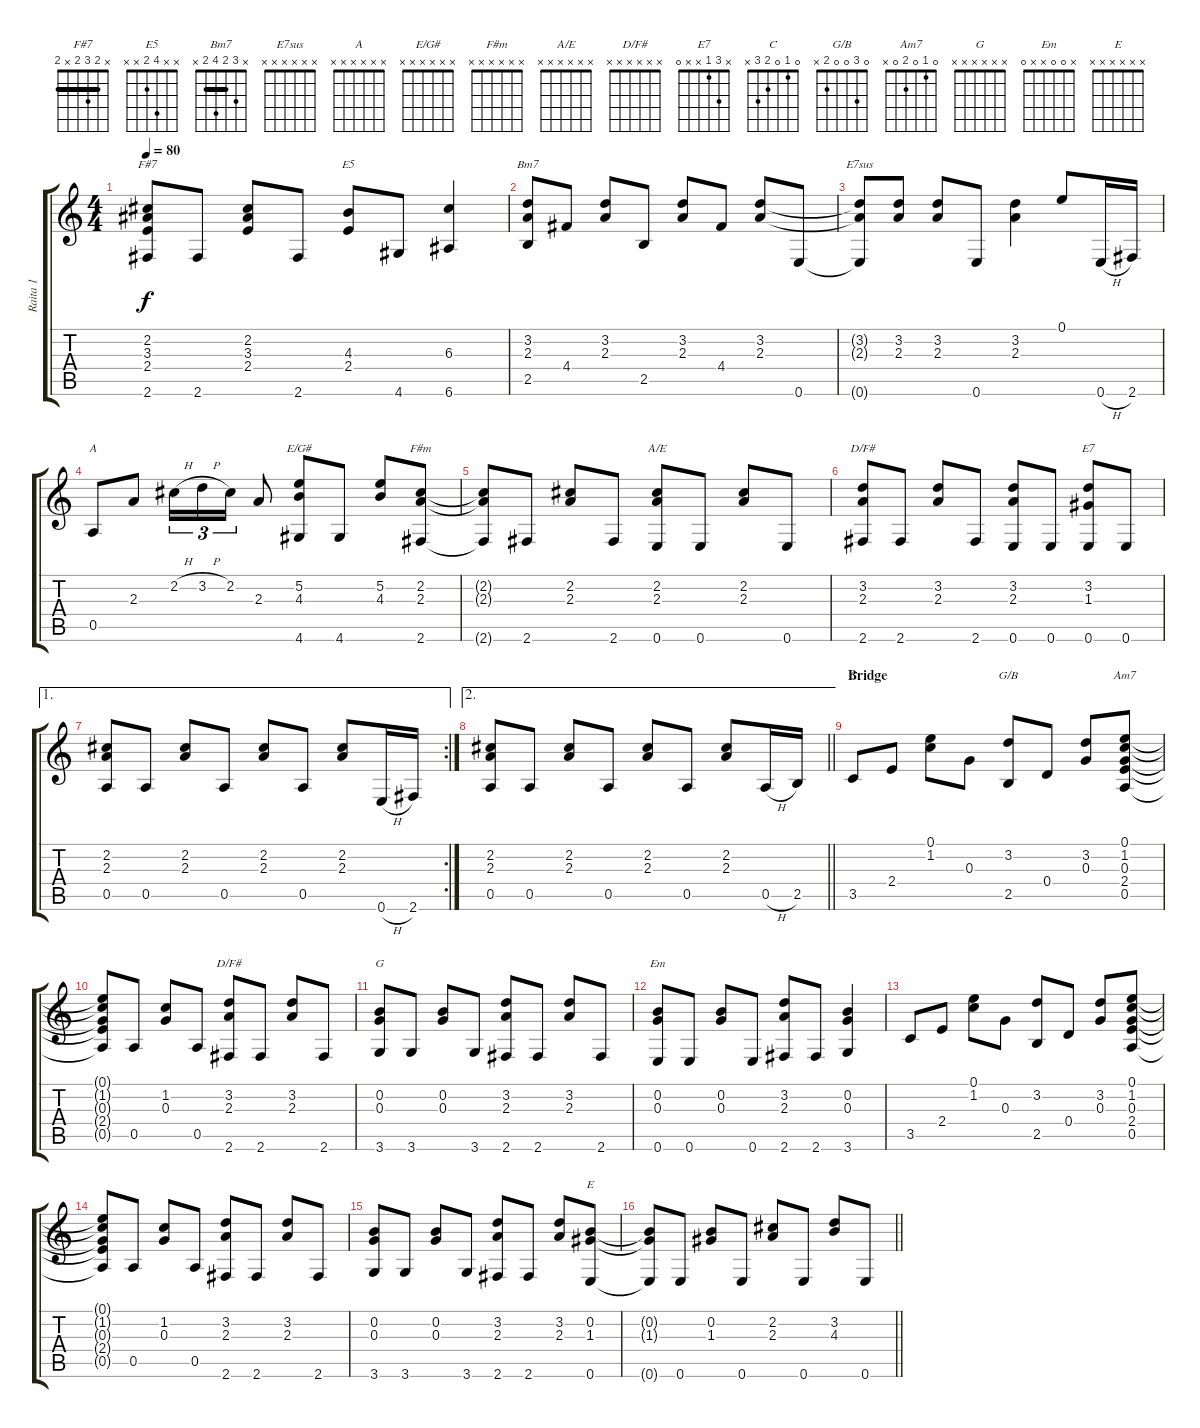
\track ("Raita 1" "Raita 1") {instrument acousticguitarsteel}
\staff {score tabs}
\tuning (E4 B3 G3 D3 A2 E2) {hide}
\chord ("F#7" x 2 3 2 x 2) {barre 2}
\chord ("E5" x x 4 2 x x)
\chord ("Bm7" x 3 2 4 2 x) {barre 2}
\chord ("E7sus" x x x x x x)
\chord ("A" x x x x x x)
\chord ("E/G#" x x x x x x)
\chord ("F#m" x x x x x x)
\chord ("A/E" x x x x x x)
\chord ("D/F#" x 3 2 x x 2)
\chord ("E7" x 3 1 x x 0)
\chord ("C" 0 1 0 2 3 x)
\chord ("G/B" 0 3 0 0 2 x)
\chord ("Am7" 0 1 0 2 0 x)
\chord ("D/F#" x x x x x x)
\chord ("G" x x x x x x)
\chord ("Em" x 0 0 x x 0)
\chord ("E" x x x x x x)
\ts (4 4)
\tempo 80
\clef g2
\ks c
(2.2 3.3 2.4 2.6).8{ch "F#7" dy f} 2.6.8 (2.2 3.3 2.4).8 2.6.8 (4.3 2.4).8{ch "E5"} 4.6.8 (6.3 6.6).4 |
(3.2 2.3 2.5).8{ch "Bm7"} 4.4.8 (3.2 2.3).8 2.5.8 (3.2 2.3).8 4.4.8 (3.2 2.3).8 0.6.8 |
(3.2{t} 2.3{t} 0.6{t}).8{ch "E7sus"} (3.2 2.3).8 (3.2 2.3).8 0.6.8 (3.2 2.3).4 0.1.8 0.6{h}.16 2.6.16 |
0.5.8{ch "A"} 2.3.8 2.2{h}.16{tu (3 2)} 3.2{h}.16{tu (3 2)} 2.2.16{tu (3 2)} 2.3.8 (5.2 4.3 4.6).8{ch "E/G#"} 4.6.8 (5.2 4.3).8 (2.2 2.3 2.6).8{ch "F#m"} |
(2.2{t} 2.3{t} 2.6{t}).8 2.6.8 (2.2 2.3).8 2.6.8 (2.2 2.3 0.6).8{ch "A/E"} 0.6.8 (2.2 2.3).8 0.6.8 |
(3.2 2.3 2.6).8{ch "D/F#"} 2.6.8 (3.2 2.3).8 2.6.8 (3.2 2.3 0.6).8 0.6.8 (3.2 1.3 0.6).8{ch "E7"} 0.6.8 |
\ae 1
\rc 2
(2.2 2.3 0.5).8 0.5.8 (2.2 2.3).8 0.5.8 (2.2 2.3).8 0.5.8 (2.2 2.3).8 0.6{h}.16 2.6.16 |
\ae 2
\barLineRight lightlight
(2.2 2.3 0.5).8 0.5.8 (2.2 2.3).8 0.5.8 (2.2 2.3).8 0.5.8 (2.2 2.3).8 0.5{h}.16 2.5.16 |
\section ("" "Bridge")
3.5.8{ch "C"} 2.4.8 (0.1 1.2).8 0.3.8 (3.2 2.5).8{ch "G/B"} 0.4.8 (3.2 0.3).8 (0.1 1.2 0.3 2.4 0.5).8{ch "Am7"} |
(0.1{t} 1.2{t} 0.3{t} 2.4{t} 0.5{t}).8 0.5.8 (1.2 0.3).8 0.5.8 (3.2 2.3 2.6).8{ch "D/F#"} 2.6.8 (3.2 2.3).8 2.6.8 |
(0.2 0.3 3.6).8{ch "G"} 3.6.8 (0.2 0.3).8 3.6.8 (3.2 2.3 2.6).8 2.6.8 (3.2 2.3).8 2.6.8 |
(0.2 0.3 0.6).8{ch "Em"} 0.6.8 (0.2 0.3).8 0.6.8 (3.2 2.3 2.6).8 2.6.8 (0.2 0.3 3.6).4 |
3.5.8 2.4.8 (0.1 1.2).8 0.3.8 (3.2 2.5).8 0.4.8 (3.2 0.3).8 (0.1 1.2 0.3 2.4 0.5).8 |
(0.1{t} 1.2{t} 0.3{t} 2.4{t} 0.5{t}).8 0.5.8 (1.2 0.3).8 0.5.8 (3.2 2.3 2.6).8 2.6.8 (3.2 2.3).8 2.6.8 |
(0.2 0.3 3.6).8 3.6.8 (0.2 0.3).8 3.6.8 (3.2 2.3 2.6).8 2.6.8 (3.2 2.3).8 (0.2 1.3 0.6).8{ch "E"} |
\barLineRight lightlight
(0.2{t} 1.3{t} 0.6{t}).8 0.6.8 (0.2 1.3).8 0.6.8 (2.2 2.3).8 0.6.8 (3.2 4.3).8 0.6.8
